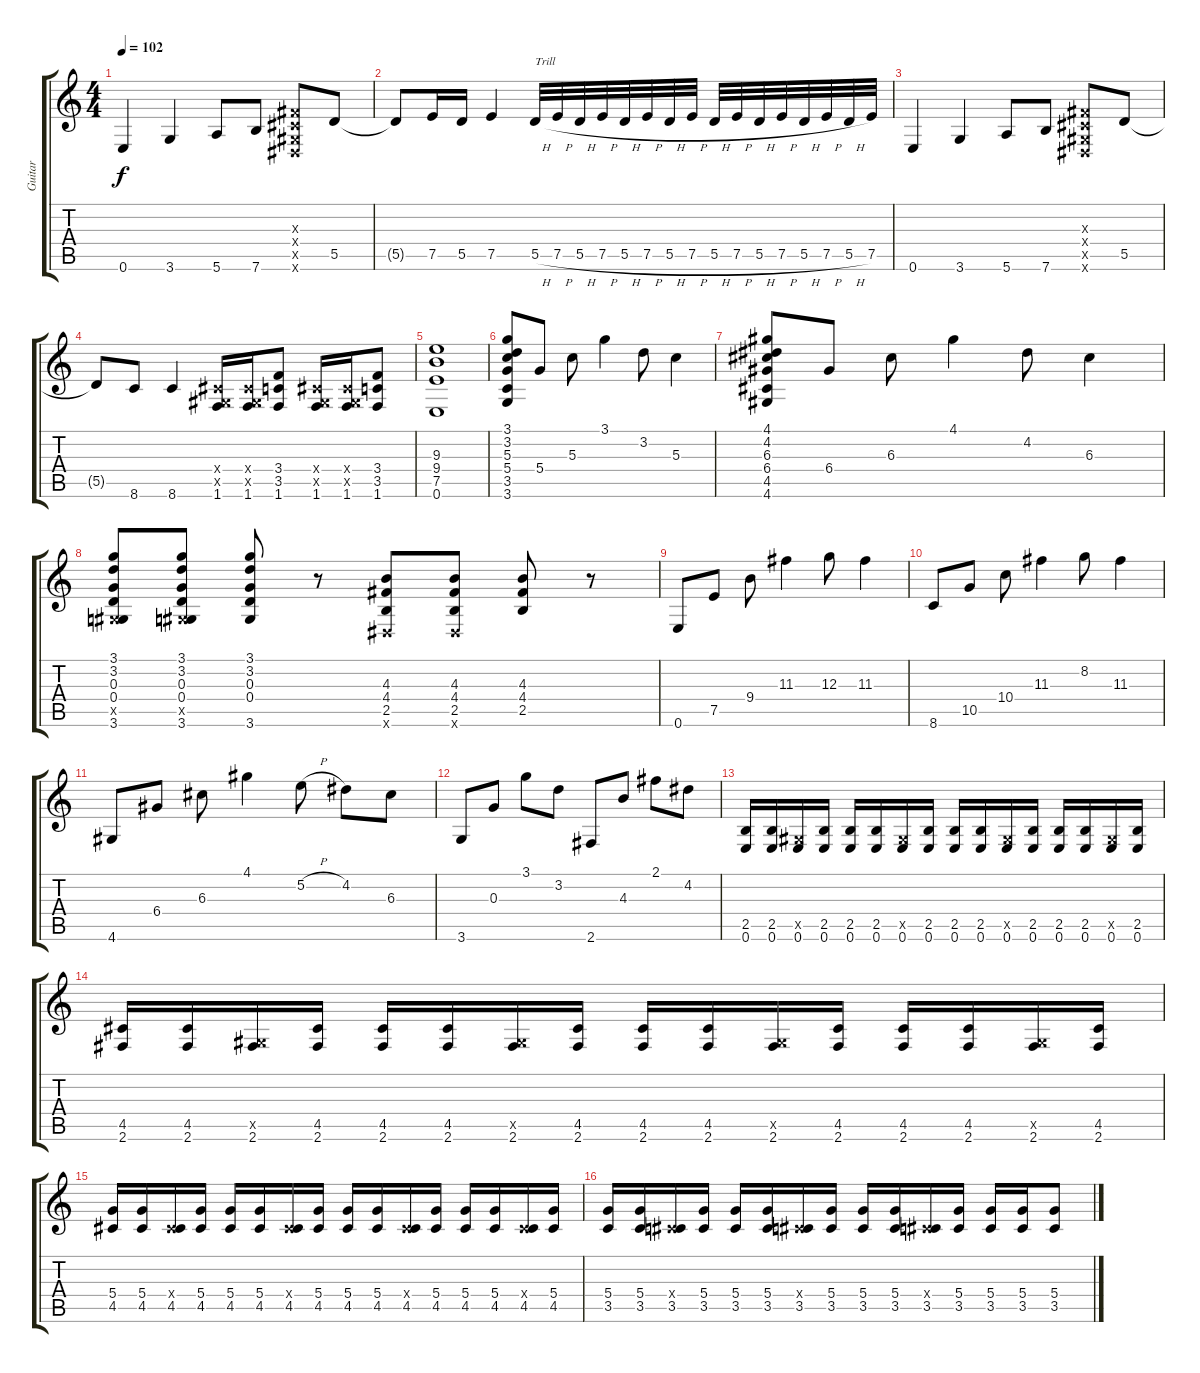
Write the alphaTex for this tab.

\track ("Guitar" "Guitar") {instrument acousticguitarnylon}
\staff {score tabs}
\tuning (E4 B3 G3 D3 A2 E2) {hide}
\ts (4 4)
\tempo 102
\clef g2
\ks c
0.6.4{dy f} 3.6.4 5.6.8 7.6.8 (-1.3{x} -1.4{x} -1.5{x} -1.6{x}).8 5.5.8 |
5.5{t}.8 7.5.16 5.5.16 7.5.4 5.5{h}.32{txt "Trill"} 7.5{h}.32 5.5{h}.32 7.5{h}.32 5.5{h}.32 7.5{h}.32 5.5{h}.32 7.5{h}.32 5.5{h}.32 7.5{h}.32 5.5{h}.32 7.5{h}.32 5.5{h}.32 7.5{h}.32 5.5{h}.32 7.5.32 |
0.6.4 3.6.4 5.6.8 7.6.8 (-1.3{x} -1.4{x} -1.5{x} -1.6{x}).8 5.5.8 |
5.5{t}.8 8.6.8 8.6.4 (-1.4{x} -1.5{x} 1.6).16 (-1.4{x} -1.5{x} 1.6).16 (3.4 3.5 1.6).8 (-1.4{x} -1.5{x} 1.6).16 (-1.4{x} -1.5{x} 1.6).16 (3.4 3.5 1.6).8 |
(9.3 9.4 7.5 0.6).1 |
(3.1 3.2 5.3 5.4 3.5 3.6).8 5.4.8 5.3.8 3.1.4 3.2.8 5.3.4 |
(4.1 4.2 6.3 6.4 4.5 4.6).8 6.4.8 6.3.8 4.1.4 4.2.8 6.3.4 |
(3.1 3.2 0.3 0.4 -1.5{x} 3.6).8 (3.1 3.2 0.3 0.4 -1.5{x} 3.6).8 (3.1 3.2 0.3 0.4 3.6).8 r.8 (4.3 4.4 2.5 -1.6{x}).8 (4.3 4.4 2.5 -1.6{x}).8 (4.3 4.4 2.5).8 r.8 |
0.6.8 7.5.8 9.4.8 11.3.4 12.3.8 11.3.4 |
8.6.8 10.5.8 10.4.8 11.3.4 8.2.8 11.3.4 |
4.6.8 6.4.8 6.3.8 4.1.4 5.2{h}.8 4.2.8 6.3.8 |
3.6.8 0.3.8 3.1.8 3.2.8 2.6.8 4.3.8 2.1.8 4.2.8 |
(2.5 0.6).16 (2.5 0.6).16 (-1.5{x} 0.6).16 (2.5 0.6).16 (2.5 0.6).16 (2.5 0.6).16 (-1.5{x} 0.6).16 (2.5 0.6).16 (2.5 0.6).16 (2.5 0.6).16 (-1.5{x} 0.6).16 (2.5 0.6).16 (2.5 0.6).16 (2.5 0.6).16 (-1.5{x} 0.6).16 (2.5 0.6).16 |
(4.5 2.6).16 (4.5 2.6).16 (-1.5{x} 2.6).16 (4.5 2.6).16 (4.5 2.6).16 (4.5 2.6).16 (-1.5{x} 2.6).16 (4.5 2.6).16 (4.5 2.6).16 (4.5 2.6).16 (-1.5{x} 2.6).16 (4.5 2.6).16 (4.5 2.6).16 (4.5 2.6).16 (-1.5{x} 2.6).16 (4.5 2.6).16 |
(5.4 4.5).16 (5.4 4.5).16 (-1.4{x} 4.5).16 (5.4 4.5).16 (5.4 4.5).16 (5.4 4.5).16 (-1.4{x} 4.5).16 (5.4 4.5).16 (5.4 4.5).16 (5.4 4.5).16 (-1.4{x} 4.5).16 (5.4 4.5).16 (5.4 4.5).16 (5.4 4.5).16 (-1.4{x} 4.5).16 (5.4 4.5).16 |
(5.4 3.5).16 (5.4 3.5).16 (-1.4{x} 3.5).16 (5.4 3.5).16 (5.4 3.5).16 (5.4 3.5).16 (-1.4{x} 3.5).16 (5.4 3.5).16 (5.4 3.5).16 (5.4 3.5).16 (-1.4{x} 3.5).16 (5.4 3.5).16 (5.4 3.5).16 (5.4 3.5).16 (5.4 3.5).8
